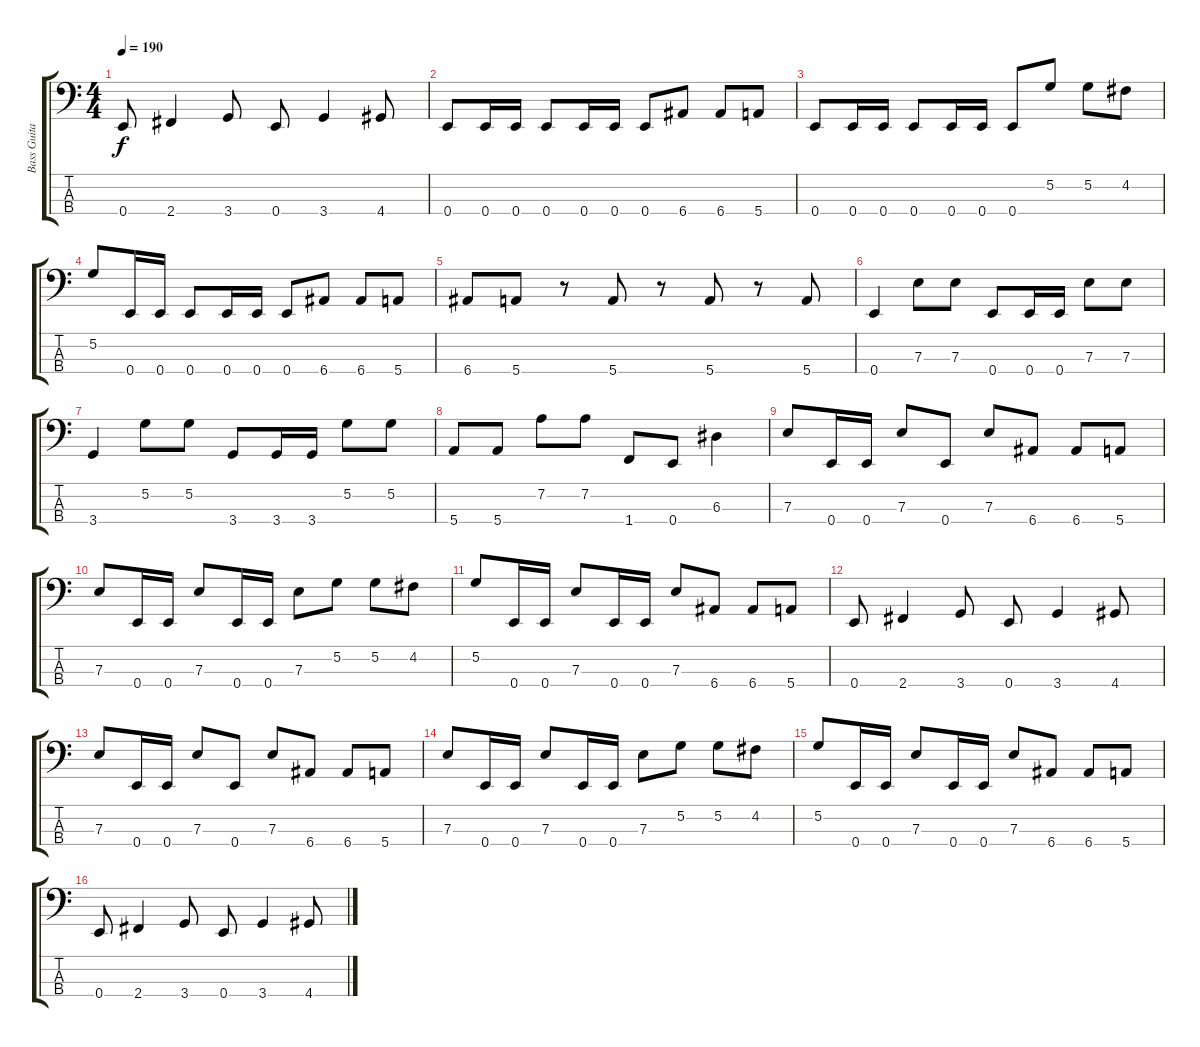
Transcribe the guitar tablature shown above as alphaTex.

\track ("Bass Guitar" "Bass Guita") {instrument electricbassfinger}
\staff {score tabs}
\tuning (G2 D2 A1 E1) {hide}
\ts (4 4)
\tempo 190
\clef f4
\ks c
0.4.8{dy f} 2.4.4 3.4.8 0.4.8 3.4.4 4.4.8 |
0.4.8 0.4.16 0.4.16 0.4.8 0.4.16 0.4.16 0.4.8 6.4.8 6.4.8 5.4.8 |
0.4.8 0.4.16 0.4.16 0.4.8 0.4.16 0.4.16 0.4.8 5.2.8 5.2.8 4.2.8 |
5.2.8 0.4.16 0.4.16 0.4.8 0.4.16 0.4.16 0.4.8 6.4.8 6.4.8 5.4.8 |
6.4.8 5.4.8 r.8 5.4.8 r.8 5.4.8 r.8 5.4.8 |
0.4.4 7.3.8 7.3.8 0.4.8 0.4.16 0.4.16 7.3.8 7.3.8 |
3.4.4 5.2.8 5.2.8 3.4.8 3.4.16 3.4.16 5.2.8 5.2.8 |
5.4.8 5.4.8 7.2.8 7.2.8 1.4.8 0.4.8 6.3.4 |
7.3.8 0.4.16 0.4.16 7.3.8 0.4.8 7.3.8 6.4.8 6.4.8 5.4.8 |
7.3.8 0.4.16 0.4.16 7.3.8 0.4.16 0.4.16 7.3.8 5.2.8 5.2.8 4.2.8 |
5.2.8 0.4.16 0.4.16 7.3.8 0.4.16 0.4.16 7.3.8 6.4.8 6.4.8 5.4.8 |
0.4.8 2.4.4 3.4.8 0.4.8 3.4.4 4.4.8 |
7.3.8 0.4.16 0.4.16 7.3.8 0.4.8 7.3.8 6.4.8 6.4.8 5.4.8 |
7.3.8 0.4.16 0.4.16 7.3.8 0.4.16 0.4.16 7.3.8 5.2.8 5.2.8 4.2.8 |
5.2.8 0.4.16 0.4.16 7.3.8 0.4.16 0.4.16 7.3.8 6.4.8 6.4.8 5.4.8 |
0.4.8 2.4.4 3.4.8 0.4.8 3.4.4 4.4.8
